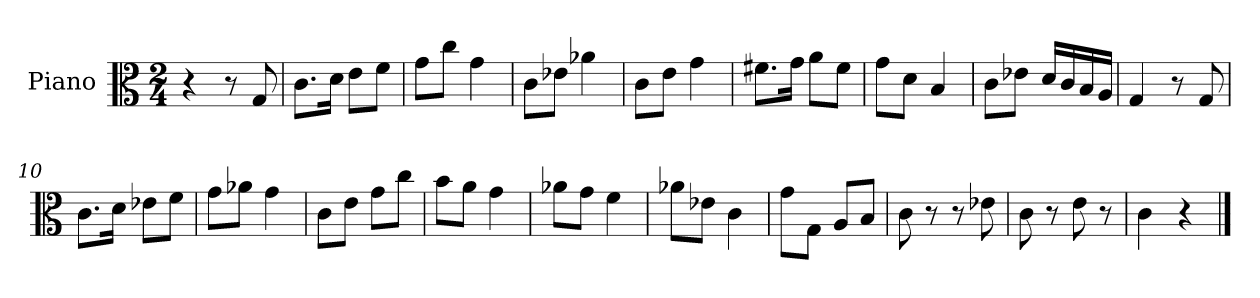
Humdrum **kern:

**kern
*part1
*staff1
*I"Piano
*I'Pno
*clefC3
*k[]
*M2/4
=1
4r
8r
8G/
=2
8.c\L
16d\Jk
8e\L
8f\J
=3
8g\L
8cc\J
4g\
=4
8c\L
8e-X\J
4a-X\
=5
8c\L
8e\J
4g\
=6
8.f#X\L
16g\Jk
8a\L
8f#\J
=7
8g\L
8d\J
4B/
=8
8c\L
8e-X\J
16d/LL
16c/
16B/
16A/JJ
=9
4G/
8r
8G/
=10
8.c\L
16d\Jk
8e-X\L
8f\J
=11
8g\L
8a-X\J
4g\
=12
8c\L
8e\J
8g\L
8cc\J
=13
8b\L
8a\J
4g\
=14
8a-X\L
8g\J
4f\
=15
8a-X\L
8e-X\J
4c\
=16
8g\L
8G\J
8A/L
8B/J
=17
8c\
8r
8r
8e-X\
=18
8c\
8r
8e\
8r
=19
4c\
4r
==
*-
